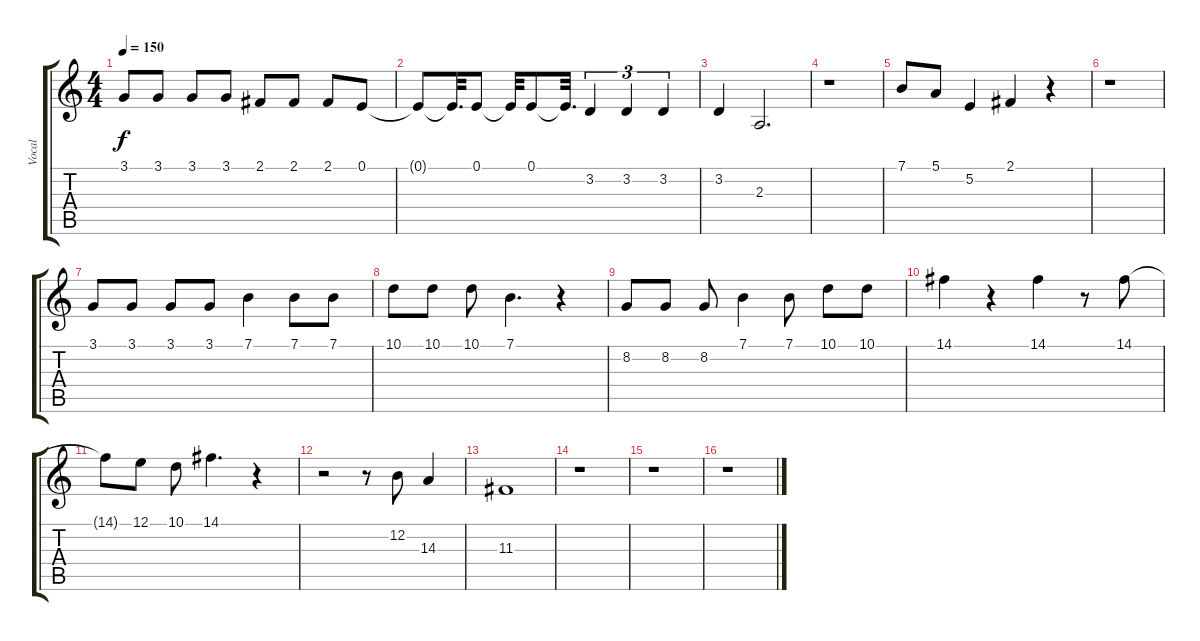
\track ("Vocal" "Vocal") {instrument tenorsax}
\staff {score tabs}
\tuning (E4 B3 G3 D3 A2 E2) {hide}
\ts (4 4)
\tempo 150
\clef g2
\ks c
3.1.8{dy f} 3.1.8 3.1.8 3.1.8 2.1.8 2.1.8 2.1.8 0.1.8 |
0.1{t}.8 0.1{t}.32{d} 0.1.8 0.1{t}.32 0.1.8 0.1{t}.32{d} 3.2.4{tu (3 2)} 3.2.4{tu (3 2)} 3.2.4{tu (3 2)} |
3.2.4 2.3.2{d} |
r.1 |
7.1.8 5.1.8 5.2.4 2.1.4 r.4 |
r.1 |
3.1.8 3.1.8 3.1.8 3.1.8 7.1.4 7.1.8 7.1.8 |
10.1.8 10.1.8 10.1.8 7.1.4{d} r.4 |
8.2.8 8.2.8 8.2.8 7.1.4 7.1.8 10.1.8 10.1.8 |
14.1.4 r.4 14.1.4 r.8 14.1.8 |
14.1{t}.8 12.1.8 10.1.8 14.1.4{d} r.4 |
r.2 r.8 12.2.8 14.3.4 |
11.3.1 |
r.1 |
r.1 |
r.1
